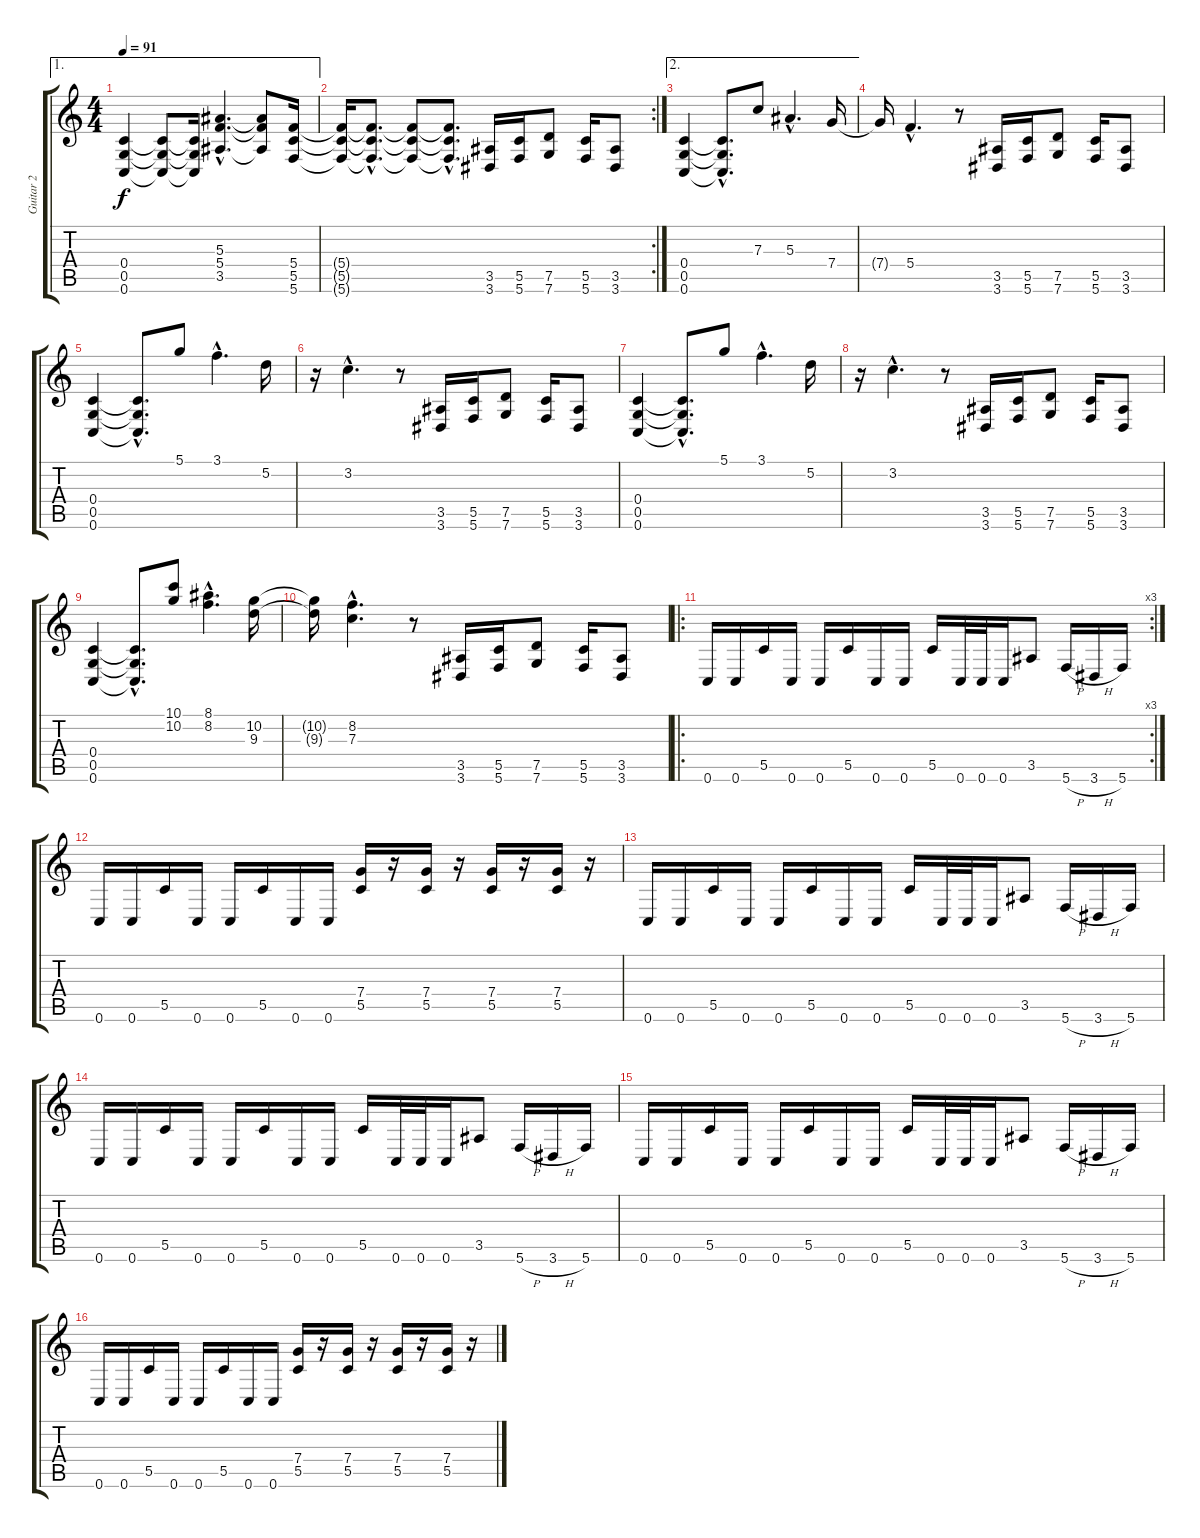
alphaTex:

\track ("Guitar 2" "Guitar 2") {instrument distortionguitar}
\staff {score tabs}
\tuning (D4 A3 F3 C3 G2 C2) {hide}
\ae 1
\ts (4 4)
\tempo 91
\clef g2
\ks c
(0.4 0.5 0.6).4{dy f} (0.4{t} 0.5{t} 0.6{t}).8 (0.4{t} 0.5{t} 0.6{t}).16 (5.3{hac} 5.4{hac} 3.5{hac}).4{d} (5.3{t} 5.4{t} 3.5{t}).8 (5.4 5.5 5.6).16 |
\rc 2
(5.4{t} 5.5{t} 5.6{t}).16 (5.4{hac t} 5.5{hac t} 5.6{hac t}).8{d} (5.4{t} 5.5{t} 5.6{t}).8 (5.4{hac t} 5.5{hac t} 5.6{hac t}).8{d} (3.5 3.6).16 (5.5 5.6).16 (7.5 7.6).8 (5.5 5.6).16 (3.5 3.6).8 |
\ae 2
(0.4 0.5 0.6).4 (0.4{hac t} 0.5{hac t} 0.6{hac t}).8{d} 7.3.8 5.3{hac}.4{d} 7.4.16 |
7.4{t}.16 5.4{hac}.4{d} r.8 (3.5 3.6).16 (5.5 5.6).16 (7.5 7.6).8 (5.5 5.6).16 (3.5 3.6).8 |
(0.4 0.5 0.6).4 (0.4{hac t} 0.5{hac t} 0.6{hac t}).8{d} 5.1.8 3.1{hac}.4{d} 5.2.16 |
r.16 3.2{hac}.4{d} r.8 (3.5 3.6).16 (5.5 5.6).16 (7.5 7.6).8 (5.5 5.6).16 (3.5 3.6).8 |
(0.4 0.5 0.6).4 (0.4{hac t} 0.5{hac t} 0.6{hac t}).8{d} 5.1.8 3.1{hac}.4{d} 5.2.16 |
r.16 3.2{hac}.4{d} r.8 (3.5 3.6).16 (5.5 5.6).16 (7.5 7.6).8 (5.5 5.6).16 (3.5 3.6).8 |
(0.4 0.5 0.6).4 (0.4{hac t} 0.5{hac t} 0.6{hac t}).8{d} (10.1 10.2).8 (8.1{hac} 8.2{hac}).4{d} (10.2 9.3).16 |
(10.2{t} 9.3{t}).16 (8.2{hac} 7.3{hac}).4{d} r.8 (3.5 3.6).16 (5.5 5.6).16 (7.5 7.6).8 (5.5 5.6).16 (3.5 3.6).8 |
\ro
\rc 3
0.6.16 0.6.16 5.5.16 0.6.16 0.6.16 5.5.16 0.6.16 0.6.16 5.5.16 0.6.32 0.6.32 0.6.16 3.5.8 5.6{h}.16 3.6{h}.16 5.6.16 |
0.6.16 0.6.16 5.5.16 0.6.16 0.6.16 5.5.16 0.6.16 0.6.16 (7.4 5.5).16 r.16 (7.4 5.5).16 r.16 (7.4 5.5).16 r.16 (7.4 5.5).16 r.16 |
0.6.16 0.6.16 5.5.16 0.6.16 0.6.16 5.5.16 0.6.16 0.6.16 5.5.16 0.6.32 0.6.32 0.6.16 3.5.8 5.6{h}.16 3.6{h}.16 5.6.16 |
0.6.16 0.6.16 5.5.16 0.6.16 0.6.16 5.5.16 0.6.16 0.6.16 5.5.16 0.6.32 0.6.32 0.6.16 3.5.8 5.6{h}.16 3.6{h}.16 5.6.16 |
0.6.16 0.6.16 5.5.16 0.6.16 0.6.16 5.5.16 0.6.16 0.6.16 5.5.16 0.6.32 0.6.32 0.6.16 3.5.8 5.6{h}.16 3.6{h}.16 5.6.16 |
0.6.16 0.6.16 5.5.16 0.6.16 0.6.16 5.5.16 0.6.16 0.6.16 (7.4 5.5).16 r.16 (7.4 5.5).16 r.16 (7.4 5.5).16 r.16 (7.4 5.5).16 r.16
